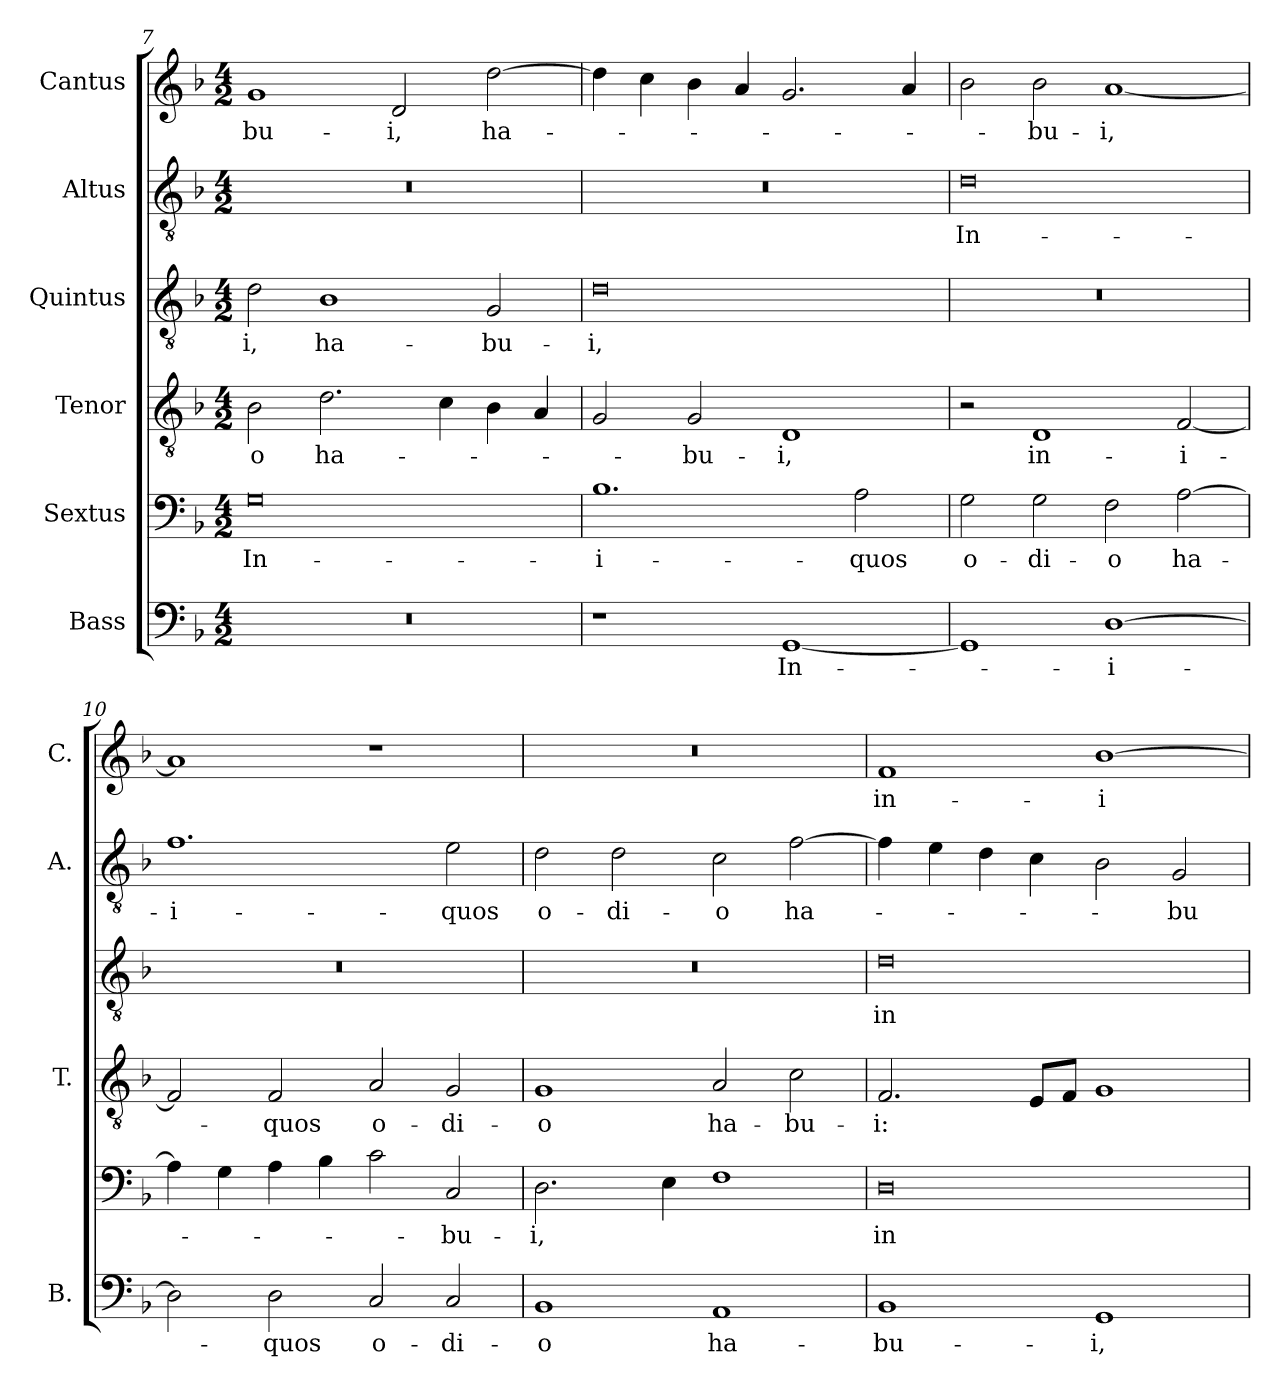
**kern	**text	**kern	**text	**kern	**text	**kern	**text	**kern	**text	**kern	**text
*part6	*part6	*part5	*part5	*part4	*part4	*part3	*part3	*part2	*part2	*part1	*part1
*staff6	*staff6	*staff5	*staff5	*staff4	*staff4	*staff3	*staff3	*staff2	*staff2	*staff1	*staff1
*I"Bass	*	*I"Sextus	*	*I"Tenor	*	*I"Quintus	*	*I"Altus	*	*I"Cantus	*
*I'B.	*	*	*	*I'T.	*	*	*	*I'A.	*	*I'C.	*
!!LO:LB:g=z
*clefF4	*	*clefF4	*	*clefGv2	*	*clefGv2	*	*clefGv2	*	*clefG2	*
*	*	*	*	*ITrd7c12	*	*ITrd7c12	*	*ITrd7c12	*	*	*
*k[b-]	*	*k[b-]	*	*k[b-]	*	*k[b-]	*	*k[b-]	*	*k[b-]	*
*d:	*	*d:	*	*d:	*	*d:	*	*d:	*	*d:	*
*M4/2	*	*M4/2	*	*M4/2	*	*M4/2	*	*M4/2	*	*M4/2	*
=7	=7	=7	=7	=7	=7	=7	=7	=7	=7	=7	=7
!LO:N:vis=1	!	!	!LO:LY:b	!	!LO:LY:b	!	!LO:LY:b	!LO:N:vis=1	!	!	!LO:LY:b
0r	.	0G	In-	2BB-\	-o	2D\	-i,	0r	.	1g	-bu-
!	!	!	!	!	!LO:LY:b	!	!LO:LY:b	!	!	!	!
.	.	.	.	2.D\	ha-	1BB-	ha-	.	.	.	.
!	!	!	!	!	!	!	!	!	!	!	!LO:LY:b
.	.	.	.	.	.	.	.	.	.	2d/	-i,
.	.	.	.	4C\	.	.	.	.	.	.	.
!	!	!	!	!	!	!	!LO:LY:b	!	!	!	!LO:LY:b
.	.	.	.	4BB-\	.	2GG/	-bu-	.	.	[>2dd\	ha-
.	.	.	.	4AA/	.	.	.	.	.	.	.
=8	=8	=8	=8	=8	=8	=8	=8	=8	=8	=8	=8
!	!	!	!LO:LY:b	!	!	!	!LO:LY:b	!LO:N:vis=1	!	!	!
1r	.	1.B-	-i-	2GG/	.	0D	-i,	0r	.	4dd\]	.
.	.	.	.	.	.	.	.	.	.	4cc\	.
!	!	!	!	!	!LO:LY:b	!	!	!	!	!	!
.	.	.	.	2GG/	-bu-	.	.	.	.	4b-\	.
.	.	.	.	.	.	.	.	.	.	4a/	.
!	!LO:LY:b	!	!	!	!LO:LY:b	!	!	!	!	!	!
[<1GG	In-	.	.	1DD	-i,	.	.	.	.	2.g/	.
!	!	!	!LO:LY:b	!	!	!	!	!	!	!	!
.	.	2A\	-quos	.	.	.	.	.	.	.	.
.	.	.	.	.	.	.	.	.	.	4a/	.
=9	=9	=9	=9	=9	=9	=9	=9	=9	=9	=9	=9
!	!	!	!LO:LY:b	!	!	!LO:N:vis=1	!	!	!LO:LY:b	!	!
1GG]	.	2G\	o-	2r	.	0r	.	0D	In-	2b-\	.
!	!	!	!LO:LY:b	!	!LO:LY:b	!	!	!	!	!	!LO:LY:b
.	.	2G\	-di-	1DD	in-	.	.	.	.	2b-\	-bu-
!	!LO:LY:b	!	!LO:LY:b	!	!	!	!	!	!	!	!LO:LY:b
[>1D	-i-	2F\	-o	.	.	.	.	.	.	[<1a	-i,
!	!	!	!LO:LY:b	!	!LO:LY:b	!	!	!	!	!	!
.	.	[>2A\	ha-	[<2FF/	-i-	.	.	.	.	.	.
=10	=10	=10	=10	=10	=10	=10	=10	=10	=10	=10	=10
!	!	!	!	!	!	!LO:N:vis=1	!	!	!LO:LY:b	!	!
2D\]	.	4A\]	.	2FF/]	.	0r	.	1.F	-i-	1a]	.
.	.	4G\	.	.	.	.	.	.	.	.	.
!	!LO:LY:b	!	!	!	!LO:LY:b	!	!	!	!	!	!
2D\	-quos	4A\	.	2FF/	-quos	.	.	.	.	.	.
.	.	4B-\	.	.	.	.	.	.	.	.	.
!	!LO:LY:b	!	!	!	!LO:LY:b	!	!	!	!	!	!
2C/	o-	2c\	.	2AA/	o-	.	.	.	.	1r	.
!	!LO:LY:b	!	!LO:LY:b	!	!LO:LY:b	!	!	!	!LO:LY:b	!	!
2C/	-di-	2C/	-bu-	2GG/	-di-	.	.	2E\	-quos	.	.
=11	=11	=11	=11	=11	=11	=11	=11	=11	=11	=11	=11
!	!LO:LY:b	!	!LO:LY:b	!	!LO:LY:b	!LO:N:vis=1	!	!	!LO:LY:b	!LO:N:vis=1	!
1BB-	-o	2.D\	-i,	1GG	-o	0r	.	2D\	o-	0r	.
!	!	!	!	!	!	!	!	!	!LO:LY:b	!	!
.	.	.	.	.	.	.	.	2D\	-di-	.	.
.	.	4E\	.	.	.	.	.	.	.	.	.
!	!LO:LY:b	!	!	!	!LO:LY:b	!	!	!	!LO:LY:b	!	!
1AA	ha-	1F	.	2AA/	ha-	.	.	2C\	-o	.	.
!	!	!	!	!	!LO:LY:b	!	!	!	!LO:LY:b	!	!
.	.	.	.	2C\	-bu-	.	.	[>2F\	ha-	.	.
!!LO:PB:g=z
=12	=12	=12	=12	=12	=12	=12	=12	=12	=12	=12	=12
!	!LO:LY:b	!	!LO:LY:b	!	!LO:LY:b	!	!LO:LY:b	!	!	!	!LO:LY:b
1BB-	-bu-	0D	in-	2.FF/	-i:	0D	in-	4F\]	.	1f	in-
.	.	.	.	.	.	.	.	4E\	.	.	.
.	.	.	.	.	.	.	.	4D\	.	.	.
.	.	.	.	8EE/L	.	.	.	4C\	.	.	.
.	.	.	.	8FF/J	.	.	.	.	.	.	.
!	!LO:LY:b	!	!	!	!	!	!	!	!	!	!LO:LY:b
1GG	-i,	.	.	1GG	.	.	.	2BB-\	.	[>1b-	-i-
!	!	!	!	!	!	!	!	!	!LO:LY:b	!	!
.	.	.	.	.	.	.	.	2GG/	-bu-	.	.
=	=	=	=	=	=	=	=	=	=	=	=
*-	*-	*-	*-	*-	*-	*-	*-	*-	*-	*-	*-
